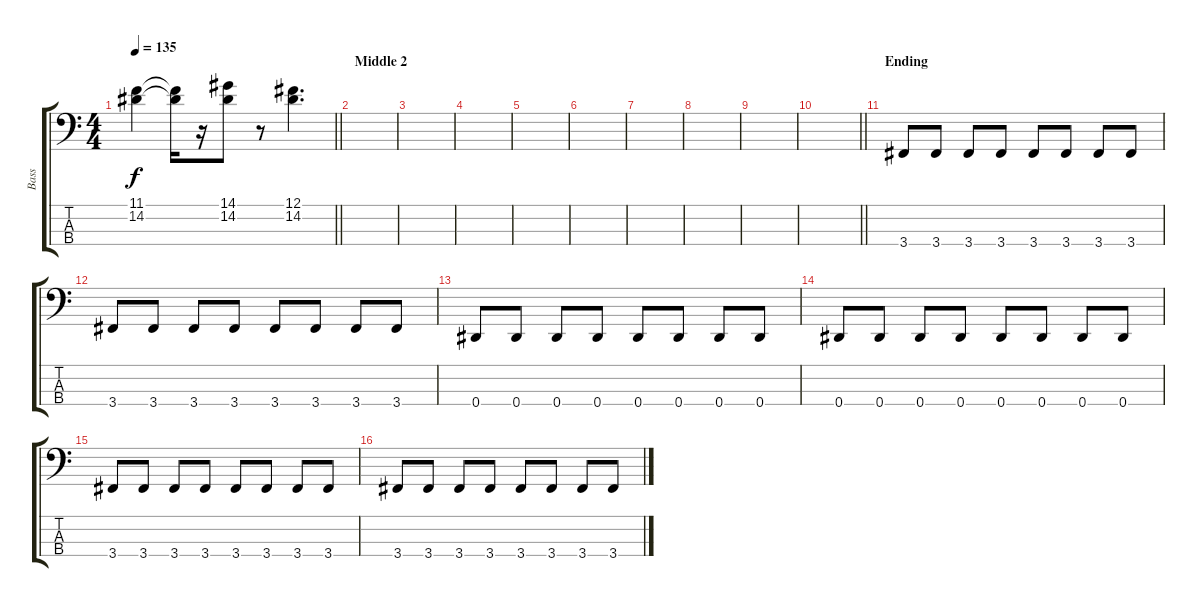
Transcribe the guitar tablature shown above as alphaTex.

\track ("Bass" "Bass") {instrument electricbassfinger}
\staff {score tabs}
\tuning (Gb2 Db2 Ab1 Eb1) {hide}
\ts (4 4)
\tempo 135
\clef f4
\barLineRight lightlight
\ks c
(11.1 14.2).4{dy f} (11.1{t} 14.2{t}).16 r.16 (14.1 14.2).8 r.8 (12.1 14.2).4{d} |
\section ("" "Middle 2")
|
|
|
|
|
|
|
|
\barLineRight lightlight
|
\section ("" "Ending")
3.4.8 3.4.8 3.4.8 3.4.8 3.4.8 3.4.8 3.4.8 3.4.8 |
3.4.8 3.4.8 3.4.8 3.4.8 3.4.8 3.4.8 3.4.8 3.4.8 |
0.4.8 0.4.8 0.4.8 0.4.8 0.4.8 0.4.8 0.4.8 0.4.8 |
0.4.8 0.4.8 0.4.8 0.4.8 0.4.8 0.4.8 0.4.8 0.4.8 |
3.4.8 3.4.8 3.4.8 3.4.8 3.4.8 3.4.8 3.4.8 3.4.8 |
3.4.8 3.4.8 3.4.8 3.4.8 3.4.8 3.4.8 3.4.8 3.4.8
